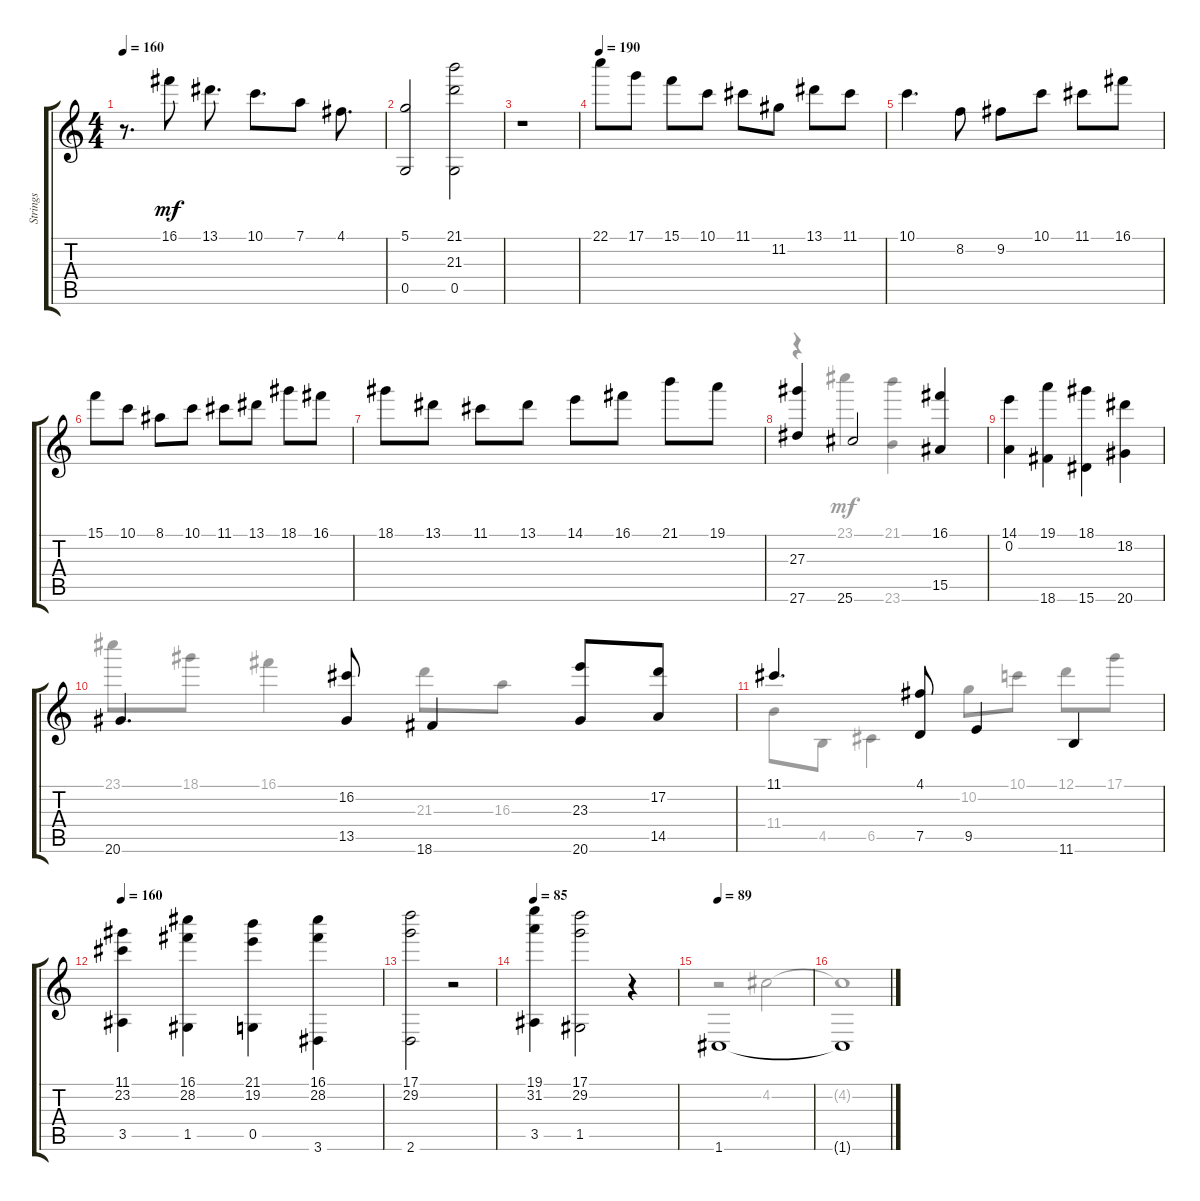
\track ("Strings" "Strings") {instrument electricguitarclean}
\staff {score tabs}
\tuning (D4 A3 F3 C3 G2 C2) {hide}
\voice
\ts (4 4)
\tempo 160
\clef g2
\ks aminor
r.8{d dy mf} 16.1.8 13.1.8{d} 10.1.8{d} 7.1.8 4.1.8{d} |
(5.1 0.5).2 (21.1 21.3 0.5).2 |
r.1 |
\tempo 190
22.1.8 17.1.8 15.1.8 10.1.8 11.1.8 11.2.8 13.1.8 11.1.8 |
10.1.4{d} 8.2.8 9.2.8 10.1.8 11.1.8 16.1.8 |
15.1.8 10.1.8 8.1.8 10.1.8 11.1.8 13.1.8 18.1.8 16.1.8 |
18.1.8 13.1.8 11.1.8 13.1.8 14.1.8 16.1.8 21.1.8 19.1.8 |
(27.3 27.6).4 25.6.2 (16.1 15.5).4 |
(14.1 0.2).4 (19.1 18.6).4 (18.1 15.6).4 (18.2 20.6).4 |
20.6.4{d} (16.2 13.5).8 18.6.4 (23.3 20.6).8 (17.2 14.5).8 |
11.1.4{d} (4.1 7.5).8 9.5.4 11.6.4 |
\tempo 160
(11.1 23.2 3.5).4 (16.1 28.2 1.5).4 (21.1 19.2 0.5).4 (16.1 28.2 3.6).4 |
(17.1 29.2 2.6).2 r.2 |
\tempo 85
(19.1 31.2 3.5).4 (17.1 29.2 1.5).2 r.4 |
\tempo 89
1.6.1 |
1.6{t}.1
\voice
\clef g2
\ottava regular
\simile none
\ks aminor
|
|
|
|
|
|
|
r.4 23.1.4 (21.1 23.6).4 |
|
23.1.8 18.1.8 16.1.4 21.3.8 16.3.8 |
11.4.8 4.5.8 6.5.4 10.2.8 10.1.8 12.1.8 17.1.8 |
|
|
|
r.2 4.2.2 |
4.2{t}.1
